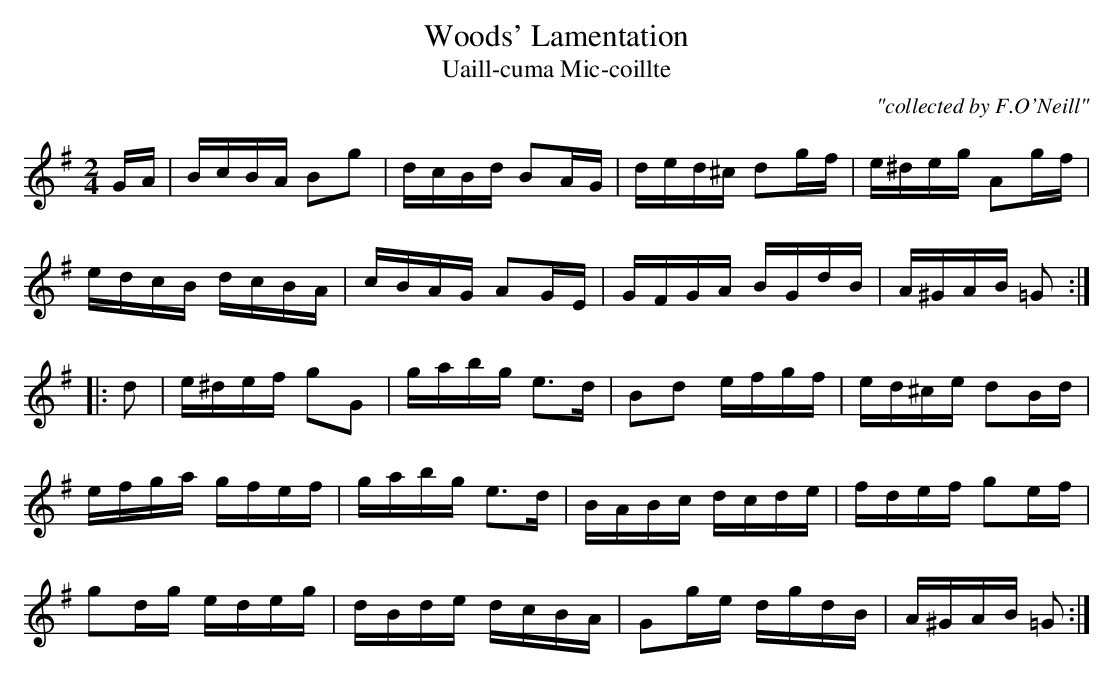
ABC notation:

X:1
T: Woods' Lamentation
T: Uaill-cuma Mic-coillte
C: "collected by F.O'Neill"
M: 2/4
L: 1/16
K: G
G-A|BcBA B2g2|dcBd B2A-G|ded^c d2g-f|e^deg A2g-f|
edcB dcBA|cBAG A2GE|GFGA BGdB|A^GAB =G2:|
|:d2|e^def g2G2|gabg e3d|B2d2 efgf|ed^ce d2B-d|
efga gfef|gabg e3d|BABc dcde|fdef g2e-f|
g2d-g edeg|dBde dcBA|G2g-e dgdB|A^GAB =G2:|
